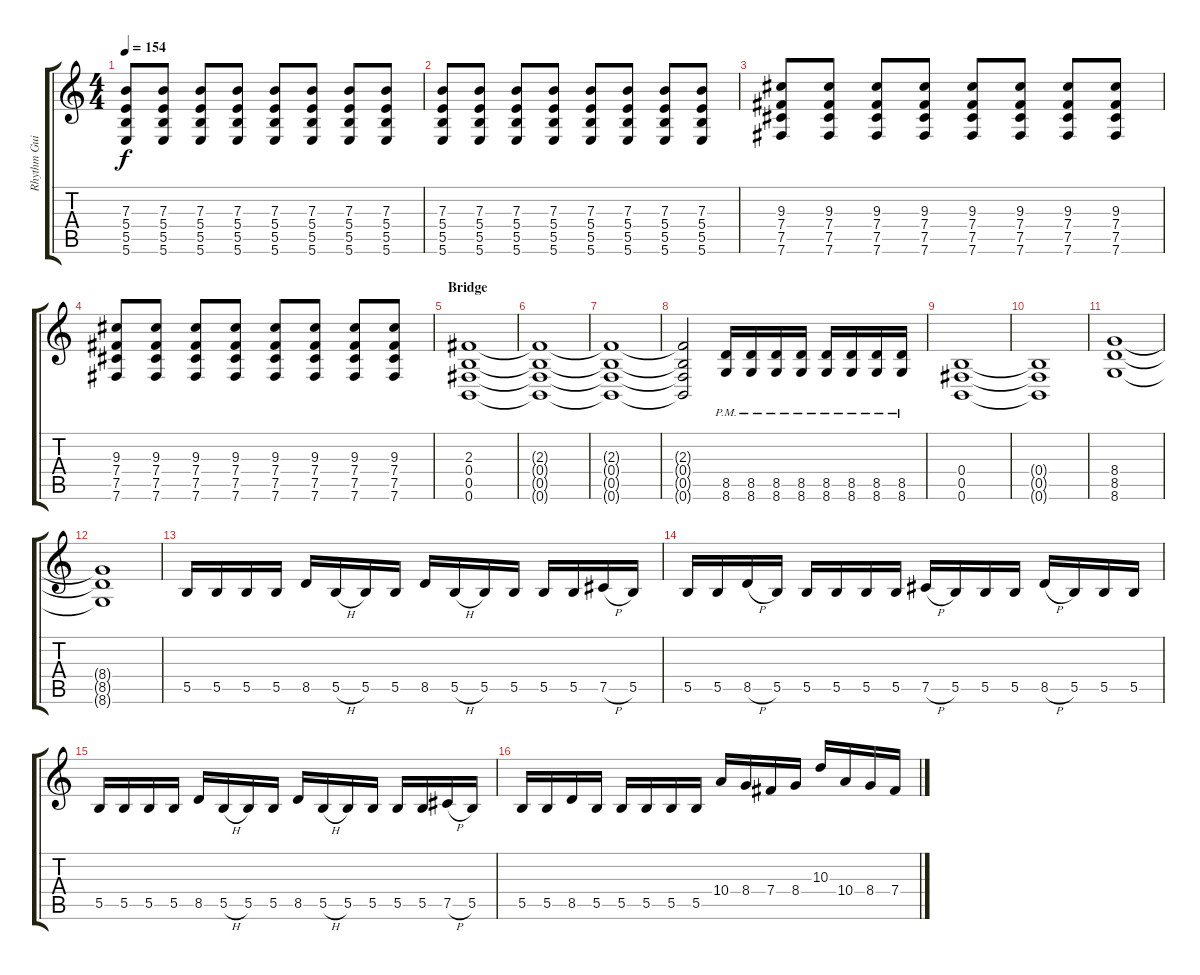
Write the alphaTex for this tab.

\track ("Rhythm Guitar - Matt" "Rhythm Gui") {instrument distortionguitar}
\staff {score tabs}
\tuning (Db4 Ab3 E3 B2 Gb2 B1) {hide}
\ts (4 4)
\tempo 154
\clef g2
\ks c
(7.3 5.4 5.5 5.6).8{dy f} (7.3 5.4 5.5 5.6).8 (7.3 5.4 5.5 5.6).8 (7.3 5.4 5.5 5.6).8 (7.3 5.4 5.5 5.6).8 (7.3 5.4 5.5 5.6).8 (7.3 5.4 5.5 5.6).8 (7.3 5.4 5.5 5.6).8 |
(7.3 5.4 5.5 5.6).8 (7.3 5.4 5.5 5.6).8 (7.3 5.4 5.5 5.6).8 (7.3 5.4 5.5 5.6).8 (7.3 5.4 5.5 5.6).8 (7.3 5.4 5.5 5.6).8 (7.3 5.4 5.5 5.6).8 (7.3 5.4 5.5 5.6).8 |
(9.3 7.4 7.5 7.6).8 (9.3 7.4 7.5 7.6).8 (9.3 7.4 7.5 7.6).8 (9.3 7.4 7.5 7.6).8 (9.3 7.4 7.5 7.6).8 (9.3 7.4 7.5 7.6).8 (9.3 7.4 7.5 7.6).8 (9.3 7.4 7.5 7.6).8 |
(9.3 7.4 7.5 7.6).8 (9.3 7.4 7.5 7.6).8 (9.3 7.4 7.5 7.6).8 (9.3 7.4 7.5 7.6).8 (9.3 7.4 7.5 7.6).8 (9.3 7.4 7.5 7.6).8 (9.3 7.4 7.5 7.6).8 (9.3 7.4 7.5 7.6).8 |
\section ("" "Bridge")
(2.3 0.4 0.5 0.6).1 |
(2.3{t} 0.4{t} 0.5{t} 0.6{t}).1 |
(2.3{t} 0.4{t} 0.5{t} 0.6{t}).1 |
(2.3{t} 0.4{t} 0.5{t} 0.6{t}).2 (8.5{pm} 8.6{pm}).16 (8.5{pm} 8.6{pm}).16 (8.5{pm} 8.6{pm}).16 (8.5{pm} 8.6{pm}).16 (8.5{pm} 8.6{pm}).16 (8.5{pm} 8.6{pm}).16 (8.5{pm} 8.6{pm}).16 (8.5{pm} 8.6{pm}).16 |
(0.4 0.5 0.6).1 |
(0.4{t} 0.5{t} 0.6{t}).1 |
(8.4 8.5 8.6).1 |
(8.4{t} 8.5{t} 8.6{t}).1 |
5.5.16 5.5.16 5.5.16 5.5.16 8.5.16 5.5{h}.16 5.5.16 5.5.16 8.5.16 5.5{h}.16 5.5.16 5.5.16 5.5.16 5.5.16 7.5{h}.16 5.5.16 |
5.5.16 5.5.16 8.5{h}.16 5.5.16 5.5.16 5.5.16 5.5.16 5.5.16 7.5{h}.16 5.5.16 5.5.16 5.5.16 8.5{h}.16 5.5.16 5.5.16 5.5.16 |
5.5.16 5.5.16 5.5.16 5.5.16 8.5.16 5.5{h}.16 5.5.16 5.5.16 8.5.16 5.5{h}.16 5.5.16 5.5.16 5.5.16 5.5.16 7.5{h}.16 5.5.16 |
5.5.16 5.5.16 8.5.16 5.5.16 5.5.16 5.5.16 5.5.16 5.5.16 10.4.16 8.4.16 7.4.16 8.4.16 10.3.16 10.4.16 8.4.16 7.4.16
